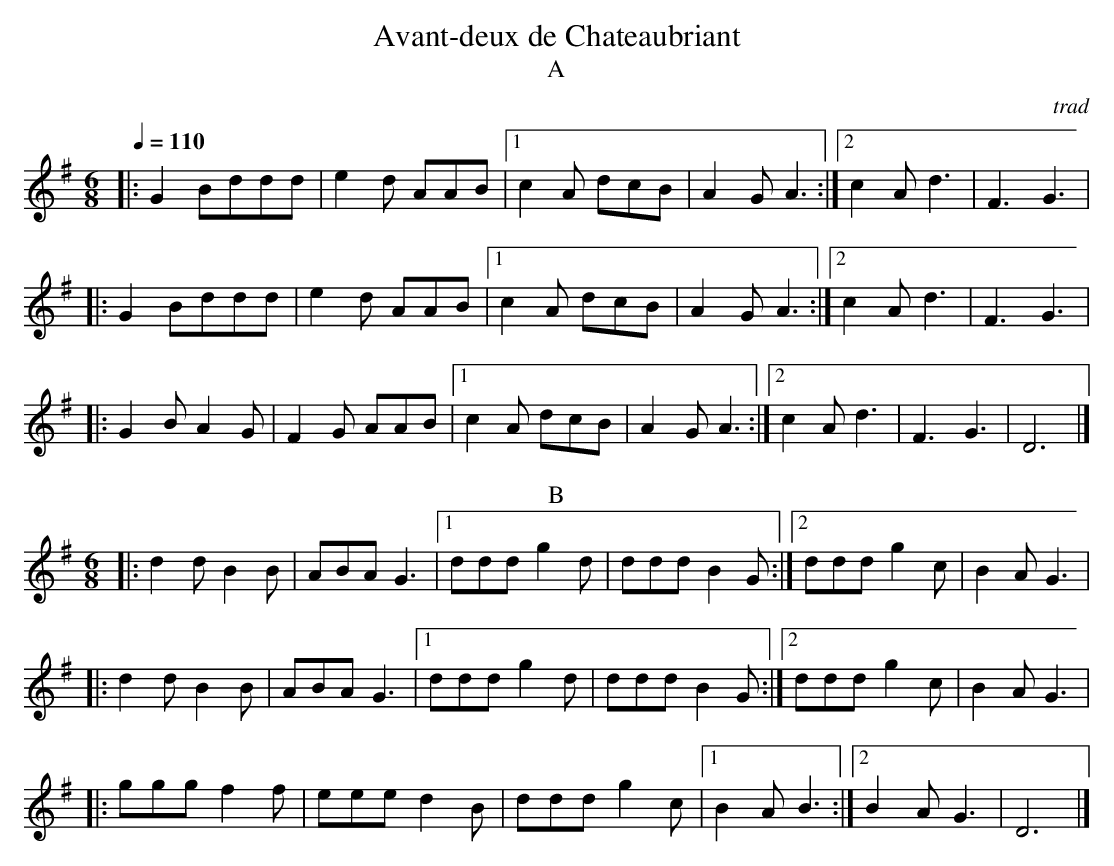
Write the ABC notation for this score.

X:1
T:Avant-deux de Chateaubriant
C:trad
T:A
M:6/8
L:1/8
Q:1/4=110
K:G
|: G2Bddd | e2d AAB |1 c2 A dcB | A2GA3 :|2 c2Ad3 | F3G3 |
|: G2Bddd | e2d AAB |1 c2 A dcB|A2GA3 :|2 c2Ad3|F3G3|
|:G2BA2G|F2G AAB |1 c2A dcB|A2GA3 :|2 c2Ad3|F3G3|D6|]
T:B
|:d2dB2B|ABA G3 |1 ddd g2 d|ddd B2 G :|2 ddd g2 c|B2 AG3|
|: d2dB2B|ABA G3 |1 ddd g2 d|ddd B2 G :|2 ddd g2 c|B2 AG3|
|: ggg f2 f|eeed2B|ddd g2 c |1 B2AB3 :|2 B2AG3|D6|]
